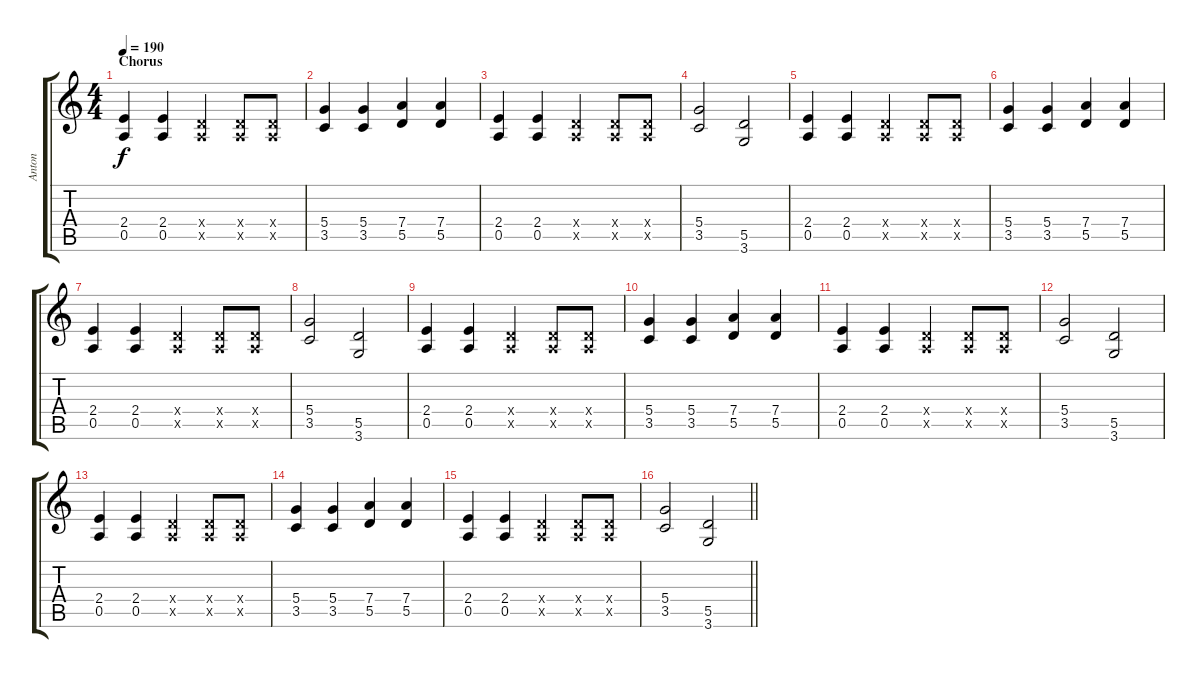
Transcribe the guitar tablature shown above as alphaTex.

\track ("Anton" "Anton") {instrument overdrivenguitar}
\staff {score tabs}
\tuning (E4 B3 G3 D3 A2 E2) {hide}
\ts (4 4)
\section ("" "Chorus")
\tempo 190
\clef g2
\ks c
(2.4 0.5).4{dy f} (2.4 0.5).4 (0.4{x} 0.5{x}).4 (0.4{x} 0.5{x}).8 (0.4{x} 0.5{x}).8 |
(5.4 3.5).4 (5.4 3.5).4 (7.4 5.5).4 (7.4 5.5).4 |
(2.4 0.5).4 (2.4 0.5).4 (0.4{x} 0.5{x}).4 (0.4{x} 0.5{x}).8 (0.4{x} 0.5{x}).8 |
(5.4 3.5).2 (5.5 3.6).2 |
(2.4 0.5).4 (2.4 0.5).4 (0.4{x} 0.5{x}).4 (0.4{x} 0.5{x}).8 (0.4{x} 0.5{x}).8 |
(5.4 3.5).4 (5.4 3.5).4 (7.4 5.5).4 (7.4 5.5).4 |
(2.4 0.5).4 (2.4 0.5).4 (0.4{x} 0.5{x}).4 (0.4{x} 0.5{x}).8 (0.4{x} 0.5{x}).8 |
(5.4 3.5).2 (5.5 3.6).2 |
(2.4 0.5).4 (2.4 0.5).4 (0.4{x} 0.5{x}).4 (0.4{x} 0.5{x}).8 (0.4{x} 0.5{x}).8 |
(5.4 3.5).4 (5.4 3.5).4 (7.4 5.5).4 (7.4 5.5).4 |
(2.4 0.5).4 (2.4 0.5).4 (0.4{x} 0.5{x}).4 (0.4{x} 0.5{x}).8 (0.4{x} 0.5{x}).8 |
(5.4 3.5).2 (5.5 3.6).2 |
(2.4 0.5).4 (2.4 0.5).4 (0.4{x} 0.5{x}).4 (0.4{x} 0.5{x}).8 (0.4{x} 0.5{x}).8 |
(5.4 3.5).4 (5.4 3.5).4 (7.4 5.5).4 (7.4 5.5).4 |
(2.4 0.5).4 (2.4 0.5).4 (0.4{x} 0.5{x}).4 (0.4{x} 0.5{x}).8 (0.4{x} 0.5{x}).8 |
\barLineRight lightlight
(5.4 3.5).2 (5.5 3.6).2
